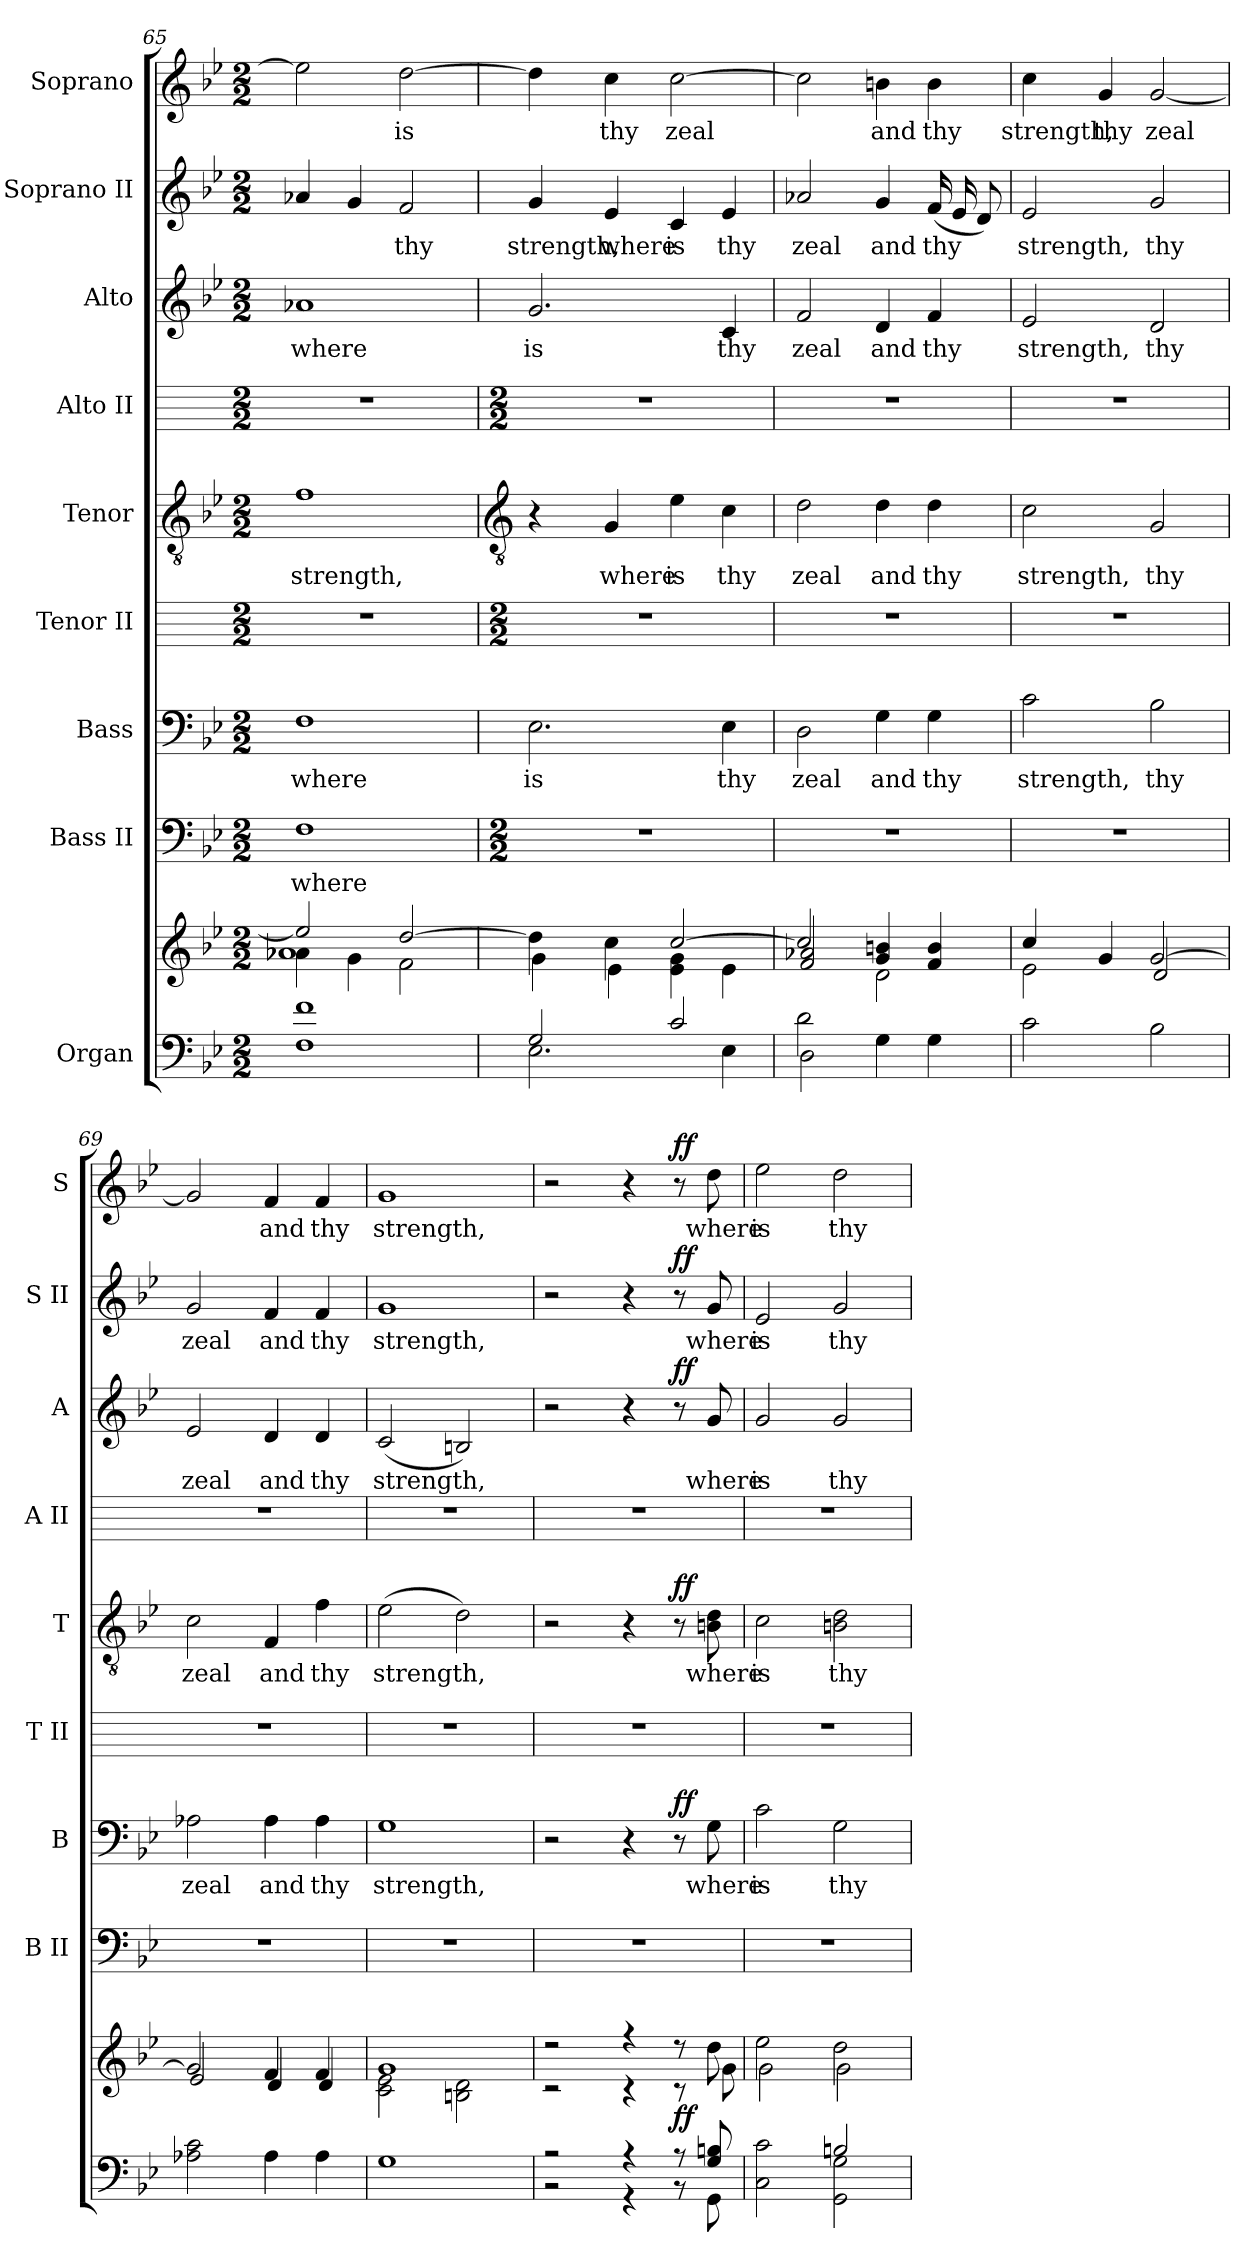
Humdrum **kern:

**kern	**kern	**dynam	**kern	**text	**kern	**text	**dynam	**kern	**kern	**text	**dynam	**kern	**kern	**text	**dynam	**kern	**text	**dynam	**kern	**text	**dynam
*part9	*part9	*part9	*part8	*part8	*part7	*part7	*part7	*part6	*part5	*part5	*part5	*part4	*part3	*part3	*part3	*part2	*part2	*part2	*part1	*part1	*part1
*staff10	*staff9	*staff9/10	*staff8	*staff8	*staff7	*staff7	*staff7	*staff6	*staff5	*staff5	*staff5	*staff4	*staff3	*staff3	*staff3	*staff2	*staff2	*staff2	*staff1	*staff1	*staff1
*I"Organ	*	*	*I"Bass II	*	*I"Bass	*	*	*I"Tenor II	*I"Tenor	*	*	*I"Alto II	*I"Alto	*	*	*I"Soprano II	*	*	*I"Soprano	*	*
*	*	*	*I'B II	*	*I'B	*	*	*I'T II	*I'T	*	*	*I'A II	*I'A	*	*	*I'S II	*	*	*I'S	*	*
*clefF4	*clefG2	*	*clefF4	*	*clefF4	*	*	*	*clefGv2	*	*	*	*clefG2	*	*	*clefG2	*	*	*clefG2	*	*
*k[b-e-]	*k[b-e-]	*	*k[b-e-]	*	*k[b-e-]	*	*	*	*k[b-e-]	*	*	*	*k[b-e-]	*	*	*k[b-e-]	*	*	*k[b-e-]	*	*
*B-:	*B-:	*	*B-:	*	*B-:	*	*	*	*B-:	*	*	*	*B-:	*	*	*B-:	*	*	*B-:	*	*
*M2/2	*M2/2	*	*M2/2	*	*M2/2	*	*	*M2/2	*M2/2	*	*	*M2/2	*M2/2	*	*	*M2/2	*	*	*M2/2	*	*
=65	=65	=65	=65	=65	=65	=65	=65	=65	=65	=65	=65	=65	=65	=65	=65	=65	=65	=65	=65	=65	=65
*	*^	*	*	*	*	*	*	*	*	*	*	*	*	*	*	*	*	*	*	*	*
*	*	*^	*	*	*	*	*	*	*	*	*	*	*	*	*	*	*	*	*	*	*	*
!	!	!	!	!	!	!LO:LY:b	!	!LO:LY:b	!	!	!	!LO:LY:b	!	!	!	!LO:LY:b	!	!	!	!	!	!	!
1F\ 1f\	2ee-/]	4a-X\	1a-X/	.	1F	where	1F	where	.	1r	1f	strength,	.	1r	1a-X	where	.	4a-X	.	.	2ee-]	.	.
.	.	4g\	.	.	.	.	.	.	.	.	.	.	.	.	.	.	.	4g	.	.	.	.	.
!	!	!	!	!	!	!	!	!	!	!	!	!	!	!	!	!	!	!	!LO:LY:b	!	!	!LO:LY:b	!
.	[2dd/	2f\	.	.	.	.	.	.	.	.	.	.	.	.	.	.	.	2f	thy	.	[2dd	is	.
*	*v	*v	*v	*	*	*	*	*	*	*	*	*	*	*	*	*	*	*	*	*	*	*	*
!!LO:LB:g=z
=66	=66	=66	=66	=66	=66	=66	=66	=66	=66	=66	=66	=66	=66	=66	=66	=66	=66	=66	=66	=66	=66
*	*	*	*	*	*	*	*	*	*clefGv2	*	*	*	*	*	*	*	*	*	*	*	*
*	*	*	*M2/2	*	*	*	*	*M2/2	*	*	*	*M2/2	*	*	*	*	*	*	*	*	*
*^	*^	*	*	*	*	*	*	*	*	*	*	*	*	*	*	*	*	*	*	*	*
!	!	!	!	!	!	!	!	!LO:LY:b	!	!	!	!	!	!	!	!LO:LY:b	!	!	!LO:LY:b	!	!	!	!
2G/	2.E-\	4dd\]	4g\	.	1r	.	2.E-	is	.	1r	4r	.	.	1r	2.g	is	.	4g	strength,	.	4dd]	.	.
!	!	!	!	!	!	!	!	!	!	!	!	!LO:LY:b	!	!	!	!	!	!	!LO:LY:b	!	!	!LO:LY:b	!
.	.	4cc\	4e-\	.	.	.	.	.	.	.	4G	where	.	.	.	.	.	4e-	where	.	4cc	thy	.
!	!	!	!	!	!	!	!	!	!	!	!	!LO:LY:b	!	!	!	!	!	!	!LO:LY:b	!	!	!LO:LY:b	!
2c/	.	[2cc/	4e-\ 4g\	.	.	.	.	.	.	.	4e-	is	.	.	.	.	.	4c	is	.	[2cc	zeal	.
!	!	!	!	!	!	!	!	!LO:LY:b	!	!	!	!LO:LY:b	!	!	!	!LO:LY:b	!	!	!LO:LY:b	!	!	!	!
.	4E-\	.	4e-\	.	.	.	4E-	thy	.	.	4c	thy	.	.	4c	thy	.	4e-	thy	.	.	.	.
=67	=67	=67	=67	=67	=67	=67	=67	=67	=67	=67	=67	=67	=67	=67	=67	=67	=67	=67	=67	=67	=67	=67	=67
!	!	!	!	!	!	!	!	!LO:LY:b	!	!	!	!LO:LY:b	!	!	!	!LO:LY:b	!	!	!LO:LY:b	!	!	!	!
2d\	2D\	2cc/]	2f/ 2a-X/	.	1r	.	2D	zeal	.	1r	2d	zeal	.	1r	2f	zeal	.	2a-X	zeal	.	2cc]	.	.
!	!	!	!	!	!	!	!	!LO:LY:b	!	!	!	!LO:LY:b	!	!	!	!LO:LY:b	!	!	!LO:LY:b	!	!	!LO:LY:b	!
2ryy	4G\	4g/ 4bn/	2d\	.	.	.	4G	and	.	.	4d	and	.	.	4d	and	.	4g	and	.	4bn	and	.
!	!	!	!	!	!	!	!	!LO:LY:b	!	!	!	!LO:LY:b	!	!	!	!LO:LY:b	!	!	!LO:LY:b	!	!	!LO:LY:b	!
.	4G\	4f/ 4b/	.	.	.	.	4G	thy	.	.	4d	thy	.	.	4f	thy	.	(<16fLL	thy	.	4b	thy	.
.	.	.	.	.	.	.	.	.	.	.	.	.	.	.	.	.	.	16e-	.	.	.	.	.
.	.	.	.	.	.	.	.	.	.	.	.	.	.	.	.	.	.	8dJ)	.	.	.	.	.
=68	=68	=68	=68	=68	=68	=68	=68	=68	=68	=68	=68	=68	=68	=68	=68	=68	=68	=68	=68	=68	=68	=68	=68
!	!	!	!	!	!	!	!	!LO:LY:b	!	!	!	!LO:LY:b	!	!	!	!LO:LY:b	!	!	!LO:LY:b	!	!	!LO:LY:b	!
1ryy	2c\	4cc/	2e-\	.	1r	.	2c	strength,	.	1r	2c	strength,	.	1r	2e-	strength,	.	2e-	strength,	.	4cc	strength,	.
!	!	!	!	!	!	!	!	!	!	!	!	!	!	!	!	!	!	!	!	!	!	!LO:LY:b	!
.	.	4g/	.	.	.	.	.	.	.	.	.	.	.	.	.	.	.	.	.	.	4g	thy	.
!	!	!	!	!	!	!	!	!LO:LY:b	!	!	!	!LO:LY:b	!	!	!	!LO:LY:b	!	!	!LO:LY:b	!	!	!LO:LY:b	!
.	2B-\	[2g/	2d/	.	.	.	2B-	thy	.	.	2G	thy	.	.	2d	thy	.	2g	thy	.	[2g	zeal	.
=69	=69	=69	=69	=69	=69	=69	=69	=69	=69	=69	=69	=69	=69	=69	=69	=69	=69	=69	=69	=69	=69	=69	=69
!	!	!	!	!	!	!	!	!LO:LY:b	!	!	!	!LO:LY:b	!	!	!	!LO:LY:b	!	!	!LO:LY:b	!	!	!	!
1ryy	2A-X\ 2c\	2g/]	2e-/	.	1r	.	2A-X	zeal	.	1r	2c	zeal	.	1r	2e-	zeal	.	2g	zeal	.	2g]	.	.
!	!	!	!	!	!	!	!	!LO:LY:b	!	!	!	!LO:LY:b	!	!	!	!LO:LY:b	!	!	!LO:LY:b	!	!	!LO:LY:b	!
.	4A-\	4f/	4d/	.	.	.	4A-	and	.	.	4F	and	.	.	4d	and	.	4f	and	.	4f	and	.
!	!	!	!	!	!	!	!	!LO:LY:b	!	!	!	!LO:LY:b	!	!	!	!LO:LY:b	!	!	!LO:LY:b	!	!	!LO:LY:b	!
.	4A-\	4f/	4d/	.	.	.	4A-	thy	.	.	4f	thy	.	.	4d	thy	.	4f	thy	.	4f	thy	.
=70	=70	=70	=70	=70	=70	=70	=70	=70	=70	=70	=70	=70	=70	=70	=70	=70	=70	=70	=70	=70	=70	=70	=70
!	!	!	!	!	!	!	!	!LO:LY:b	!	!	!	!LO:LY:b	!	!	!	!LO:LY:b	!	!	!LO:LY:b	!	!	!LO:LY:b	!
1ryy	1G\	1g/	2c\ 2e-\	.	1r	.	1G	strength,	.	1r	(>2e-	strength,	.	1r	(<2c	strength,	.	1g	strength,	.	1g	strength,	.
.	.	.	2Bn\ 2d\	.	.	.	.	.	.	.	2d)	.	.	.	2Bn)	.	.	.	.	.	.	.	.
=71	=71	=71	=71	=71	=71	=71	=71	=71	=71	=71	=71	=71	=71	=71	=71	=71	=71	=71	=71	=71	=71	=71	=71
2r	2r	2r	2r	.	1r	.	2r	.	.	1r	2r	.	.	1r	2r	.	.	2r	.	.	2r	.	.
4r	4r	4r	4r	.	.	.	4r	.	.	.	4r	.	.	.	4r	.	.	4r	.	.	4r	.	.
!	!	!	!	!LO:DY:b	!	!	!	!	!LO:DY:b	!	!	!	!LO:DY:b	!	!	!	!LO:DY:b	!	!	!LO:DY:b	!	!	!LO:DY:b
8r	8r	8r	8r	ff	.	.	8r	.	ff	.	8r	.	ff	.	8r	.	ff	8r	.	ff	8r	.	ff
!	!	!	!	!	!	!	!	!LO:LY:b	!	!	!	!LO:LY:b	!	!	!	!LO:LY:b	!	!	!LO:LY:b	!	!	!LO:LY:b	!
8G/ 8Bn/	8GG\	8dd\	8g\	.	.	.	8G	where	.	.	8Bn 8d	where	.	.	8g	where	.	8g	where	.	8dd	where	.
=72	=72	=72	=72	=72	=72	=72	=72	=72	=72	=72	=72	=72	=72	=72	=72	=72	=72	=72	=72	=72	=72	=72	=72
!	!	!	!	!	!	!	!	!LO:LY:b	!	!	!	!LO:LY:b	!	!	!	!LO:LY:b	!	!	!LO:LY:b	!	!	!LO:LY:b	!
2ryy	2C\ 2c\	2ee-\	2g\	.	1r	.	2c	is	.	1r	2c	is	.	1r	2g	is	.	2e-	is	.	2ee-	is	.
!	!	!	!	!	!	!	!	!LO:LY:b	!	!	!	!LO:LY:b	!	!	!	!LO:LY:b	!	!	!LO:LY:b	!	!	!LO:LY:b	!
2Bn/	2GG\ 2G\	2dd\	2g\	.	.	.	2G	thy	.	.	2Bn 2d	thy	.	.	2g	thy	.	2g	thy	.	2dd	thy	.
*v	*v	*	*	*	*	*	*	*	*	*	*	*	*	*	*	*	*	*	*	*	*	*	*
*	*v	*v	*	*	*	*	*	*	*	*	*	*	*	*	*	*	*	*	*	*	*	*
=	=	=	=	=	=	=	=	=	=	=	=	=	=	=	=	=	=	=	=	=	=
*-	*-	*-	*-	*-	*-	*-	*-	*-	*-	*-	*-	*-	*-	*-	*-	*-	*-	*-	*-	*-	*-
